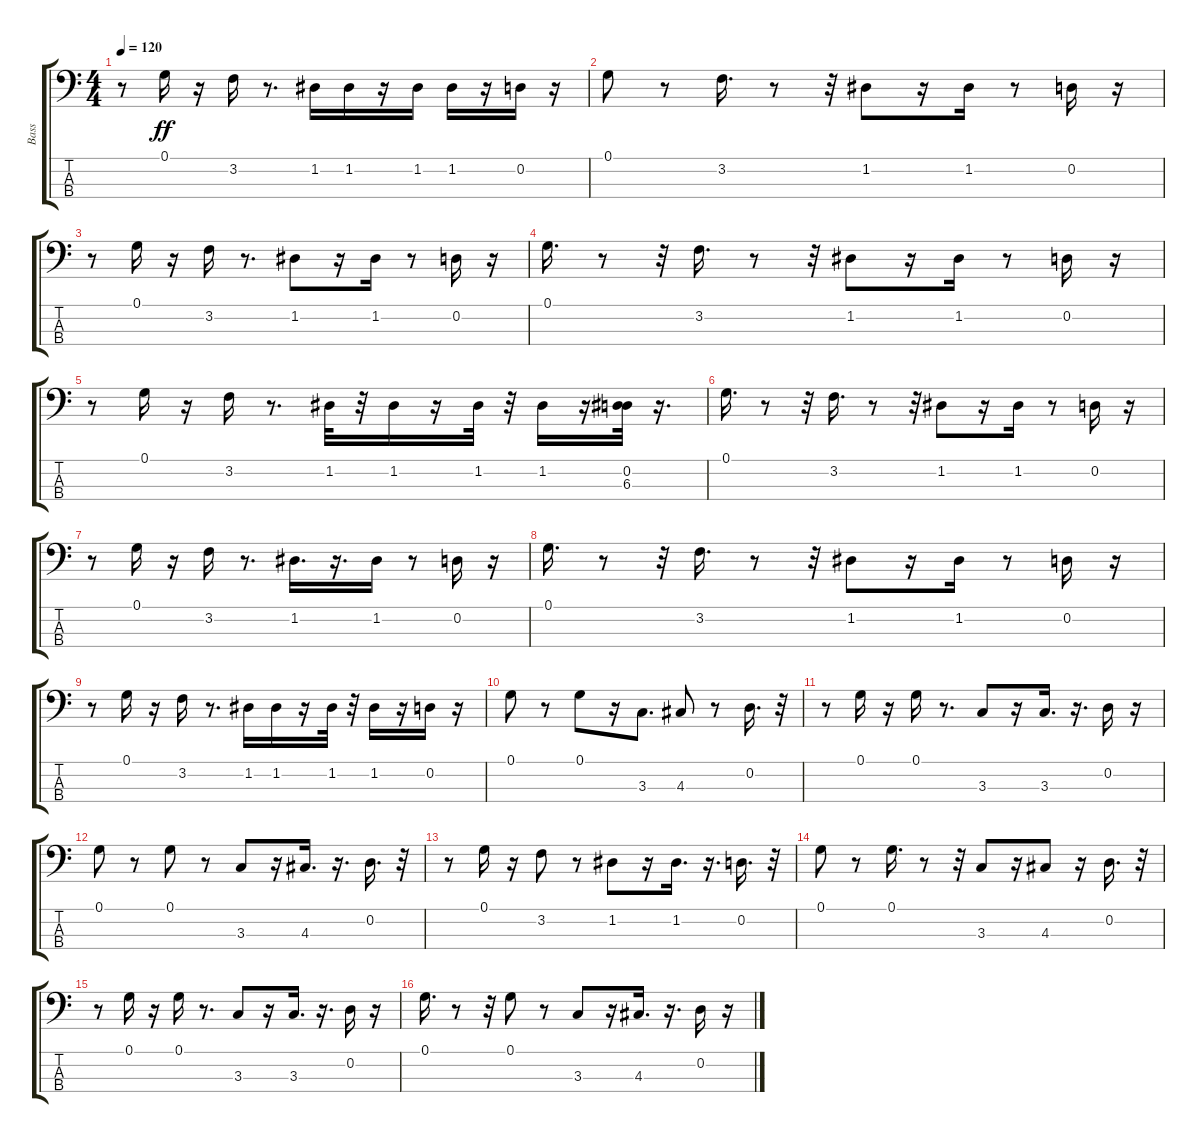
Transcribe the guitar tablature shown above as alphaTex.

\track ("Bass" "Bass") {instrument synthbass1}
\staff {score tabs}
\tuning (G2 D2 A1 E1) {hide}
\ts (4 4)
\tempo 120
\clef f4
\ks c
r.8{dy ff} 0.1.16 r.16 3.2.16 r.8{d} 1.2.16 1.2.16 r.16 1.2.16 1.2.16 r.16 0.2.16 r.16 |
0.1.8 r.8 3.2.16{d} r.8 r.32 1.2.8 r.16 1.2.16 r.8 0.2.16 r.16 |
r.8 0.1.16 r.16 3.2.16 r.8{d} 1.2.8 r.16 1.2.16 r.8 0.2.16 r.16 |
0.1.16{d} r.8 r.32 3.2.16{d} r.8 r.32 1.2.8 r.16 1.2.16 r.8 0.2.16 r.16 |
r.8 0.1.16 r.16 3.2.16 r.8{d} 1.2.32 r.32 1.2.16 r.16 1.2.32 r.32 1.2.16 r.16 (0.2 6.3).32 r.16{d} |
0.1.16{d} r.8 r.32 3.2.16{d} r.8 r.32 1.2.8 r.16 1.2.16 r.8 0.2.16 r.16 |
r.8 0.1.16 r.16 3.2.16 r.8{d} 1.2.16{d} r.16{d} 1.2.16 r.8 0.2.16 r.16 |
0.1.16{d} r.8 r.32 3.2.16{d} r.8 r.32 1.2.8 r.16 1.2.16 r.8 0.2.16 r.16 |
r.8 0.1.16 r.16 3.2.16 r.8{d} 1.2.16 1.2.16 r.16 1.2.32 r.32 1.2.16 r.16 0.2.16 r.16 |
0.1.8 r.8 0.1.8 r.16 3.3.8{d} 4.3.8 r.8 0.2.16{d} r.32 |
r.8 0.1.16 r.16 0.1.16 r.8{d} 3.3.8 r.16 3.3.16{d} r.16{d} 0.2.16 r.16 |
0.1.8 r.8 0.1.8 r.8 3.3.8 r.16 4.3.16{d} r.16{d} 0.2.16{d} r.32 |
r.8 0.1.16 r.16 3.2.8 r.8 1.2.8 r.16 1.2.16{d} r.16{d} 0.2.16{d} r.32 |
0.1.8 r.8 0.1.16{d} r.8 r.32 3.3.8 r.16 4.3.8 r.16 0.2.16{d} r.32 |
r.8 0.1.16 r.16 0.1.16 r.8{d} 3.3.8 r.16 3.3.16{d} r.16{d} 0.2.16 r.16 |
0.1.16{d} r.8 r.32 0.1.8 r.8 3.3.8 r.16 4.3.16{d} r.16{d} 0.2.16 r.16
